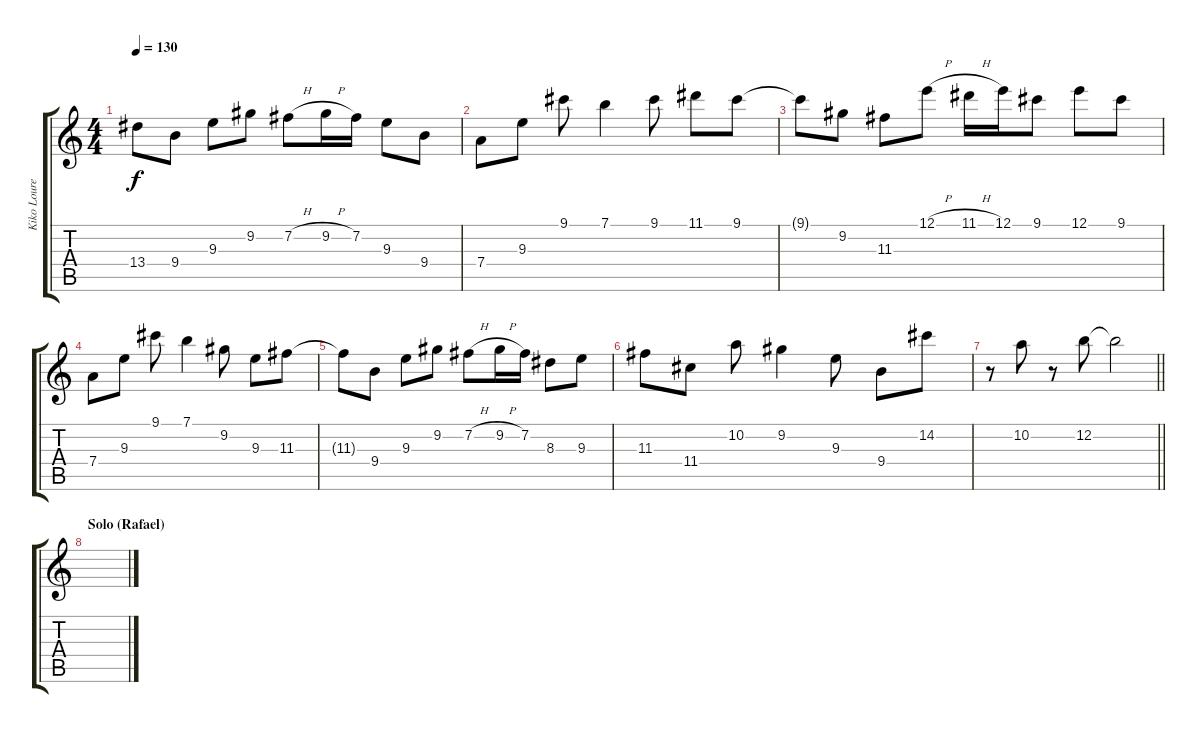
\track ("Kiko Loureiro" "Kiko Loure") {instrument overdrivenguitar}
\staff {score tabs}
\tuning (E4 B3 G3 D3 A2 E2) {hide}
\ts (4 4)
\tempo 130
\clef g2
\ks c
13.4{t}.8{dy f} 9.4.8 9.3.8 9.2.8 7.2{h}.8 9.2{h}.16 7.2.16 9.3.8 9.4.8 |
7.4.8 9.3.8 9.1.8 7.1.4 9.1.8 11.1.8 9.1.8 |
9.1{t}.8 9.2.8 11.3.8 12.1{h}.8 11.1{h}.16 12.1.16 9.1.8 12.1.8 9.1.8 |
7.4.8 9.3.8 9.1.8 7.1.4 9.2.8 9.3.8 11.3.8 |
11.3{t}.8 9.4.8 9.3.8 9.2.8 7.2{h}.8 9.2{h}.16 7.2.16 8.3.8 9.3.8 |
11.3.8 11.4.8 10.2.8 9.2.4 9.3.8 9.4.8 14.2.8 |
\barLineRight lightlight
r.8 10.2.8 r.8 12.2.8 12.2{t}.2 |
\section ("" "Solo (Rafael)")
